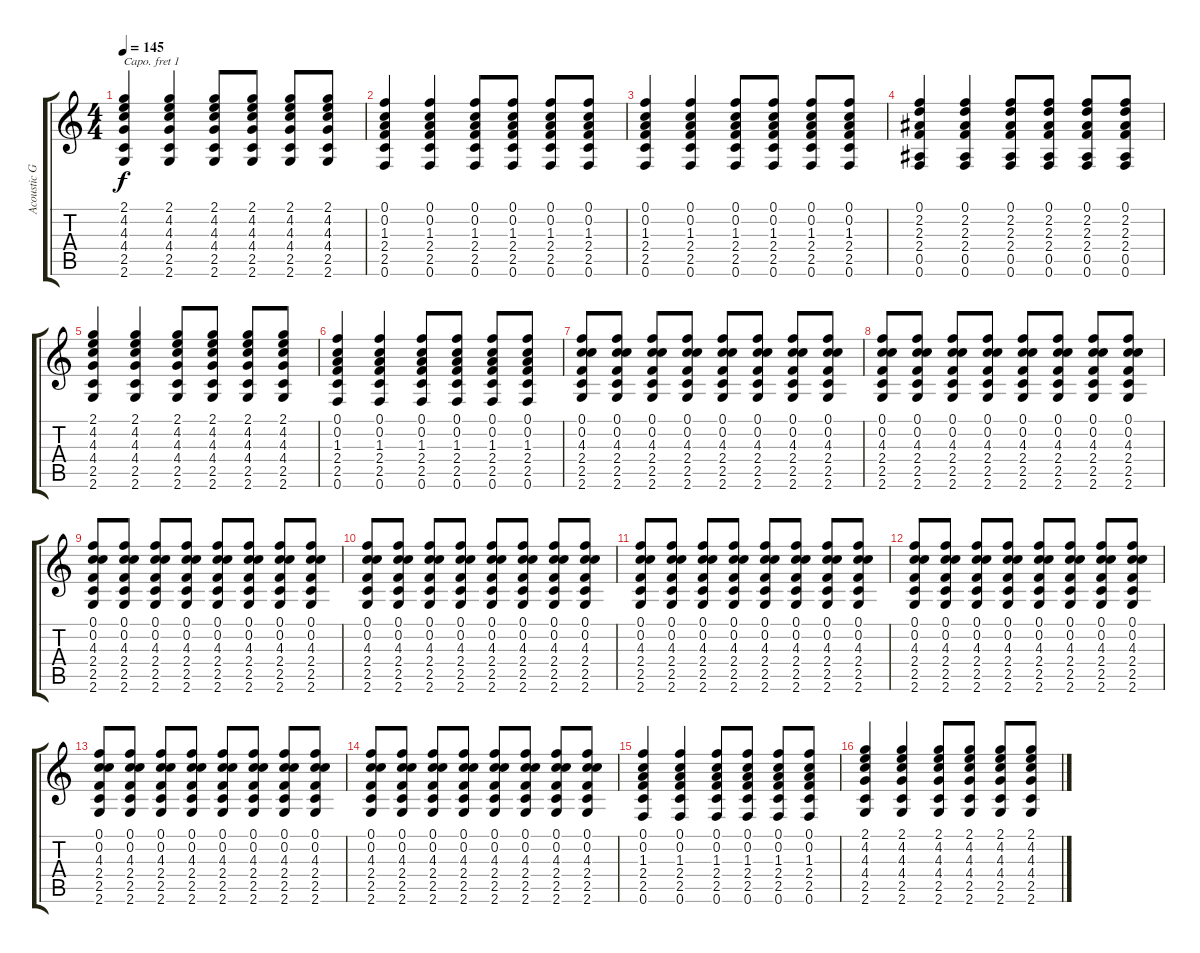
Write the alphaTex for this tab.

\track ("Acoustic Guitar" "Acoustic G") {instrument acousticguitarsteel}
\staff {score tabs}
\capo 1
\tuning (E4 B3 G3 D3 A2 E2) {hide}
\ts (4 4)
\tempo 145
\clef g2
\ks c
(2.1 4.2 4.3 4.4 2.5 2.6).4{dy f} (2.1 4.2 4.3 4.4 2.5 2.6).4 (2.1 4.2 4.3 4.4 2.5 2.6).8 (2.1 4.2 4.3 4.4 2.5 2.6).8 (2.1 4.2 4.3 4.4 2.5 2.6).8 (2.1 4.2 4.3 4.4 2.5 2.6).8 |
(0.1 0.2 1.3 2.4 2.5 0.6).4 (0.1 0.2 1.3 2.4 2.5 0.6).4 (0.1 0.2 1.3 2.4 2.5 0.6).8 (0.1 0.2 1.3 2.4 2.5 0.6).8 (0.1 0.2 1.3 2.4 2.5 0.6).8 (0.1 0.2 1.3 2.4 2.5 0.6).8 |
(0.1 0.2 1.3 2.4 2.5 0.6).4 (0.1 0.2 1.3 2.4 2.5 0.6).4 (0.1 0.2 1.3 2.4 2.5 0.6).8 (0.1 0.2 1.3 2.4 2.5 0.6).8 (0.1 0.2 1.3 2.4 2.5 0.6).8 (0.1 0.2 1.3 2.4 2.5 0.6).8 |
(0.1 2.2 2.3 2.4 0.5 0.6).4 (0.1 2.2 2.3 2.4 0.5 0.6).4 (0.1 2.2 2.3 2.4 0.5 0.6).8 (0.1 2.2 2.3 2.4 0.5 0.6).8 (0.1 2.2 2.3 2.4 0.5 0.6).8 (0.1 2.2 2.3 2.4 0.5 0.6).8 |
(2.1 4.2 4.3 4.4 2.5 2.6).4 (2.1 4.2 4.3 4.4 2.5 2.6).4 (2.1 4.2 4.3 4.4 2.5 2.6).8 (2.1 4.2 4.3 4.4 2.5 2.6).8 (2.1 4.2 4.3 4.4 2.5 2.6).8 (2.1 4.2 4.3 4.4 2.5 2.6).8 |
(0.1 0.2 1.3 2.4 2.5 0.6).4 (0.1 0.2 1.3 2.4 2.5 0.6).4 (0.1 0.2 1.3 2.4 2.5 0.6).8 (0.1 0.2 1.3 2.4 2.5 0.6).8 (0.1 0.2 1.3 2.4 2.5 0.6).8 (0.1 0.2 1.3 2.4 2.5 0.6).8 |
(0.1 0.2 4.3 2.4 2.5 2.6).8 (0.1 0.2 4.3 2.4 2.5 2.6).8 (0.1 0.2 4.3 2.4 2.5 2.6).8 (0.1 0.2 4.3 2.4 2.5 2.6).8 (0.1 0.2 4.3 2.4 2.5 2.6).8 (0.1 0.2 4.3 2.4 2.5 2.6).8 (0.1 0.2 4.3 2.4 2.5 2.6).8 (0.1 0.2 4.3 2.4 2.5 2.6).8 |
(0.1 0.2 4.3 2.4 2.5 2.6).8 (0.1 0.2 4.3 2.4 2.5 2.6).8 (0.1 0.2 4.3 2.4 2.5 2.6).8 (0.1 0.2 4.3 2.4 2.5 2.6).8 (0.1 0.2 4.3 2.4 2.5 2.6).8 (0.1 0.2 4.3 2.4 2.5 2.6).8 (0.1 0.2 4.3 2.4 2.5 2.6).8 (0.1 0.2 4.3 2.4 2.5 2.6).8 |
(0.1 0.2 4.3 2.4 2.5 2.6).8 (0.1 0.2 4.3 2.4 2.5 2.6).8 (0.1 0.2 4.3 2.4 2.5 2.6).8 (0.1 0.2 4.3 2.4 2.5 2.6).8 (0.1 0.2 4.3 2.4 2.5 2.6).8 (0.1 0.2 4.3 2.4 2.5 2.6).8 (0.1 0.2 4.3 2.4 2.5 2.6).8 (0.1 0.2 4.3 2.4 2.5 2.6).8 |
(0.1 0.2 4.3 2.4 2.5 2.6).8 (0.1 0.2 4.3 2.4 2.5 2.6).8 (0.1 0.2 4.3 2.4 2.5 2.6).8 (0.1 0.2 4.3 2.4 2.5 2.6).8 (0.1 0.2 4.3 2.4 2.5 2.6).8 (0.1 0.2 4.3 2.4 2.5 2.6).8 (0.1 0.2 4.3 2.4 2.5 2.6).8 (0.1 0.2 4.3 2.4 2.5 2.6).8 |
(0.1 0.2 4.3 2.4 2.5 2.6).8 (0.1 0.2 4.3 2.4 2.5 2.6).8 (0.1 0.2 4.3 2.4 2.5 2.6).8 (0.1 0.2 4.3 2.4 2.5 2.6).8 (0.1 0.2 4.3 2.4 2.5 2.6).8 (0.1 0.2 4.3 2.4 2.5 2.6).8 (0.1 0.2 4.3 2.4 2.5 2.6).8 (0.1 0.2 4.3 2.4 2.5 2.6).8 |
(0.1 0.2 4.3 2.4 2.5 2.6).8 (0.1 0.2 4.3 2.4 2.5 2.6).8 (0.1 0.2 4.3 2.4 2.5 2.6).8 (0.1 0.2 4.3 2.4 2.5 2.6).8 (0.1 0.2 4.3 2.4 2.5 2.6).8 (0.1 0.2 4.3 2.4 2.5 2.6).8 (0.1 0.2 4.3 2.4 2.5 2.6).8 (0.1 0.2 4.3 2.4 2.5 2.6).8 |
(0.1 0.2 4.3 2.4 2.5 2.6).8 (0.1 0.2 4.3 2.4 2.5 2.6).8 (0.1 0.2 4.3 2.4 2.5 2.6).8 (0.1 0.2 4.3 2.4 2.5 2.6).8 (0.1 0.2 4.3 2.4 2.5 2.6).8 (0.1 0.2 4.3 2.4 2.5 2.6).8 (0.1 0.2 4.3 2.4 2.5 2.6).8 (0.1 0.2 4.3 2.4 2.5 2.6).8 |
(0.1 0.2 4.3 2.4 2.5 2.6).8 (0.1 0.2 4.3 2.4 2.5 2.6).8 (0.1 0.2 4.3 2.4 2.5 2.6).8 (0.1 0.2 4.3 2.4 2.5 2.6).8 (0.1 0.2 4.3 2.4 2.5 2.6).8 (0.1 0.2 4.3 2.4 2.5 2.6).8 (0.1 0.2 4.3 2.4 2.5 2.6).8 (0.1 0.2 4.3 2.4 2.5 2.6).8 |
(0.1 0.2 1.3 2.4 2.5 0.6).4{volume 7} (0.1 0.2 1.3 2.4 2.5 0.6).4 (0.1 0.2 1.3 2.4 2.5 0.6).8 (0.1 0.2 1.3 2.4 2.5 0.6).8 (0.1 0.2 1.3 2.4 2.5 0.6).8 (0.1 0.2 1.3 2.4 2.5 0.6).8 |
(2.1 4.2 4.3 4.4 2.5 2.6).4 (2.1 4.2 4.3 4.4 2.5 2.6).4 (2.1 4.2 4.3 4.4 2.5 2.6).8 (2.1 4.2 4.3 4.4 2.5 2.6).8 (2.1 4.2 4.3 4.4 2.5 2.6).8 (2.1 4.2 4.3 4.4 2.5 2.6).8
